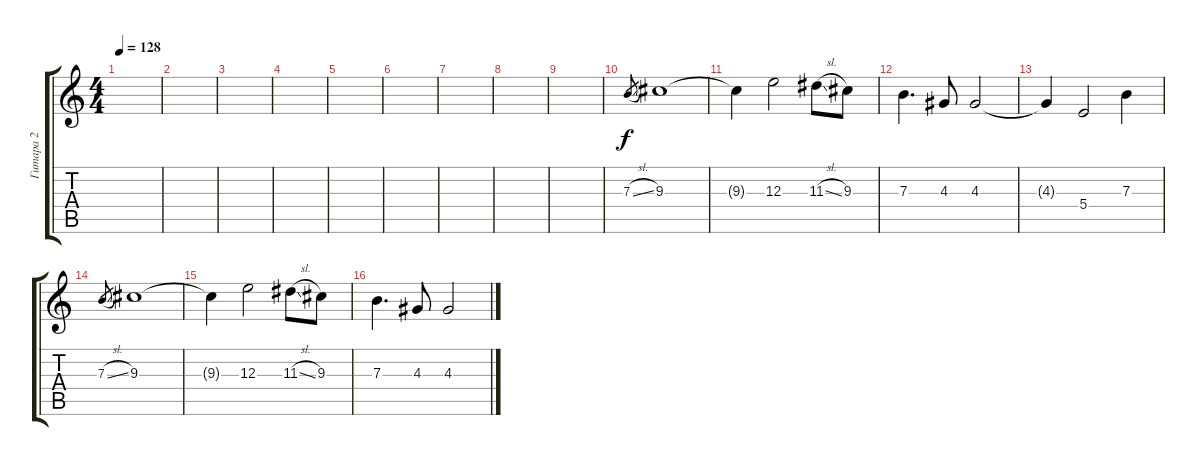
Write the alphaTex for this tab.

\track ("Гитара 2" "Гитара 2") {instrument distortionguitar}
\staff {score tabs}
\tuning (Db4 Ab3 E3 B2 Gb2 Db2) {hide}
\ts (4 4)
\tempo 128
\clef g2
\ks c
|
|
|
|
|
|
|
|
|
7.3{sl}.8{gr} 9.3.1 |
9.3{t}.4 12.3.2 11.3{sl}.8 9.3.8 |
7.3.4{d} 4.3.8 4.3.2 |
4.3{t}.4 5.4.2 7.3.4 |
7.3{sl}.8{gr} 9.3.1 |
9.3{t}.4 12.3.2 11.3{sl}.8 9.3.8 |
7.3.4{d} 4.3.8 4.3.2
